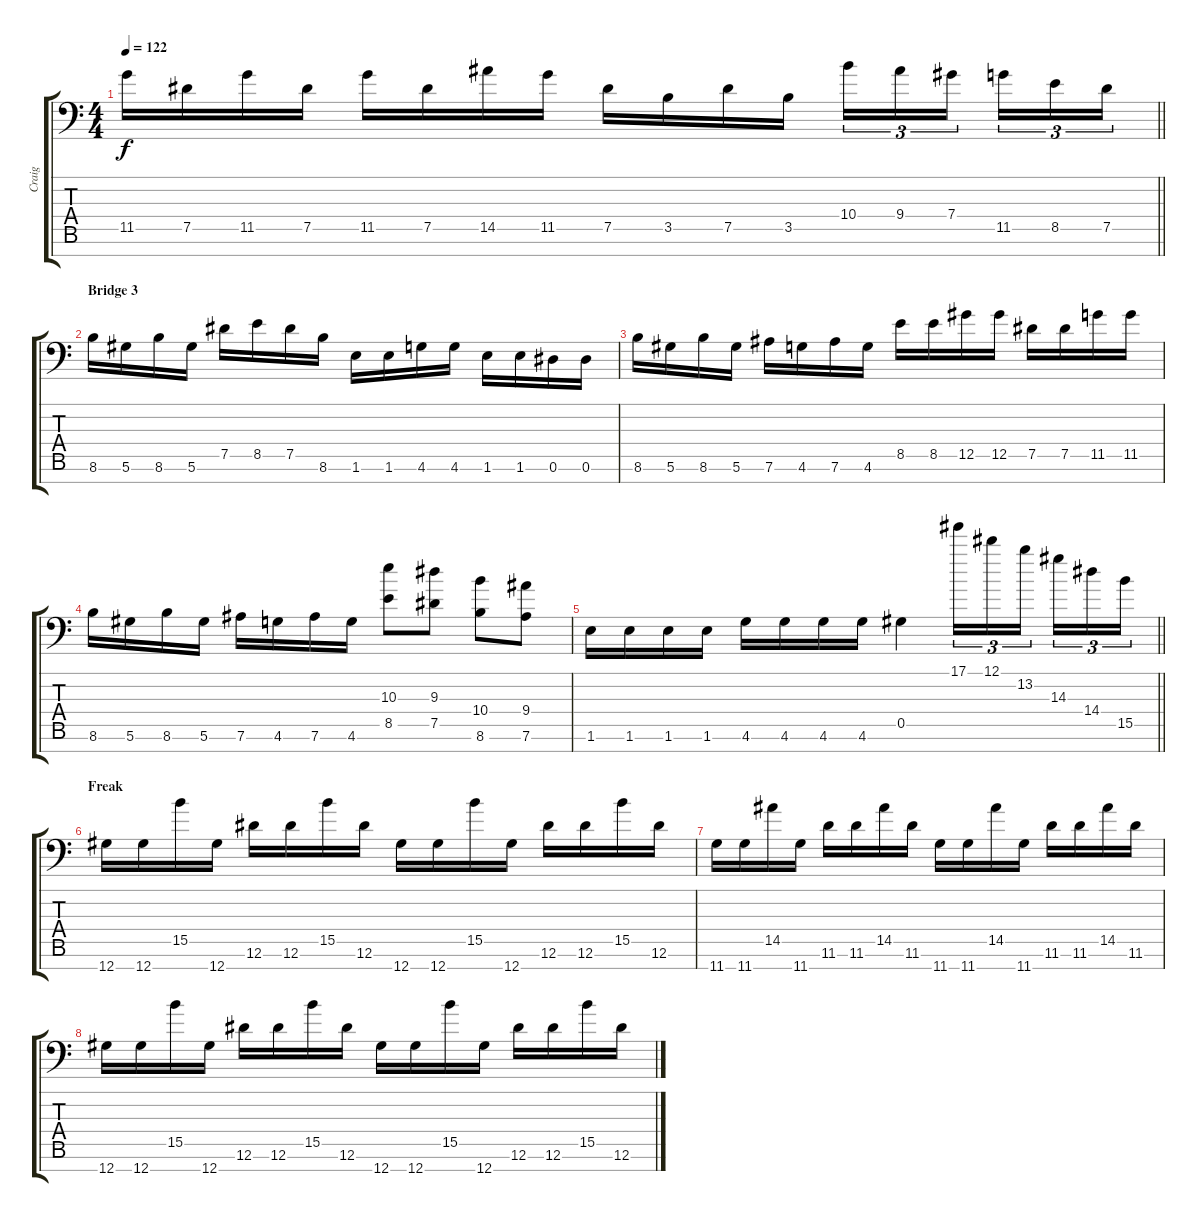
\track ("Craig" "Craig") {solo instrument distortionguitar}
\staff {score tabs}
\tuning (Eb4 Bb3 Gb3 Db3 Ab2 Eb2 Ab1) {hide}
\ts (4 4)
\tempo 122
\clef f4
\barLineRight lightlight
\ks c
11.5.16{dy f} 7.5.16 11.5.16 7.5.16 11.5.16 7.5.16 14.5.16 11.5.16 7.5.16 3.5.16 7.5.16 3.5.16 10.4.16{tu (3 2)} 9.4.16{tu (3 2)} 7.4.16{tu (3 2) beam splitsecondary} 11.5.16{tu (3 2)} 8.5.16{tu (3 2)} 7.5.16{tu (3 2)} |
\section ("" "Bridge 3")
8.6.16 5.6.16 8.6.16 5.6.16 7.5.16 8.5.16 7.5.16 8.6.16 1.6.16 1.6.16 4.6.16 4.6.16 1.6.16 1.6.16 0.6.16 0.6.16 |
8.6.16 5.6.16 8.6.16 5.6.16 7.6.16 4.6.16 7.6.16 4.6.16 8.5.16 8.5.16 12.5.16 12.5.16 7.5.16 7.5.16 11.5.16 11.5.16 |
8.6.16 5.6.16 8.6.16 5.6.16 7.6.16 4.6.16 7.6.16 4.6.16 (10.3 8.5).8 (9.3 7.5).8 (10.4 8.6).8 (9.4 7.6).8 |
\barLineRight lightlight
1.6.16 1.6.16 1.6.16 1.6.16 4.6.16 4.6.16 4.6.16 4.6.16 0.5.4 17.1.16{tu (3 2)} 12.1.16{tu (3 2)} 13.2.16{tu (3 2) beam splitsecondary} 14.3.16{tu (3 2)} 14.4.16{tu (3 2)} 15.5.16{tu (3 2)} |
\section ("" "Freak ")
12.7.16 12.7.16 15.5.16 12.7.16 12.6.16 12.6.16 15.5.16 12.6.16 12.7.16 12.7.16 15.5.16 12.7.16 12.6.16 12.6.16 15.5.16 12.6.16 |
11.7.16 11.7.16 14.5.16 11.7.16 11.6.16 11.6.16 14.5.16 11.6.16 11.7.16 11.7.16 14.5.16 11.7.16 11.6.16 11.6.16 14.5.16 11.6.16 |
12.7.16 12.7.16 15.5.16 12.7.16 12.6.16 12.6.16 15.5.16 12.6.16 12.7.16 12.7.16 15.5.16 12.7.16 12.6.16 12.6.16 15.5.16 12.6.16
